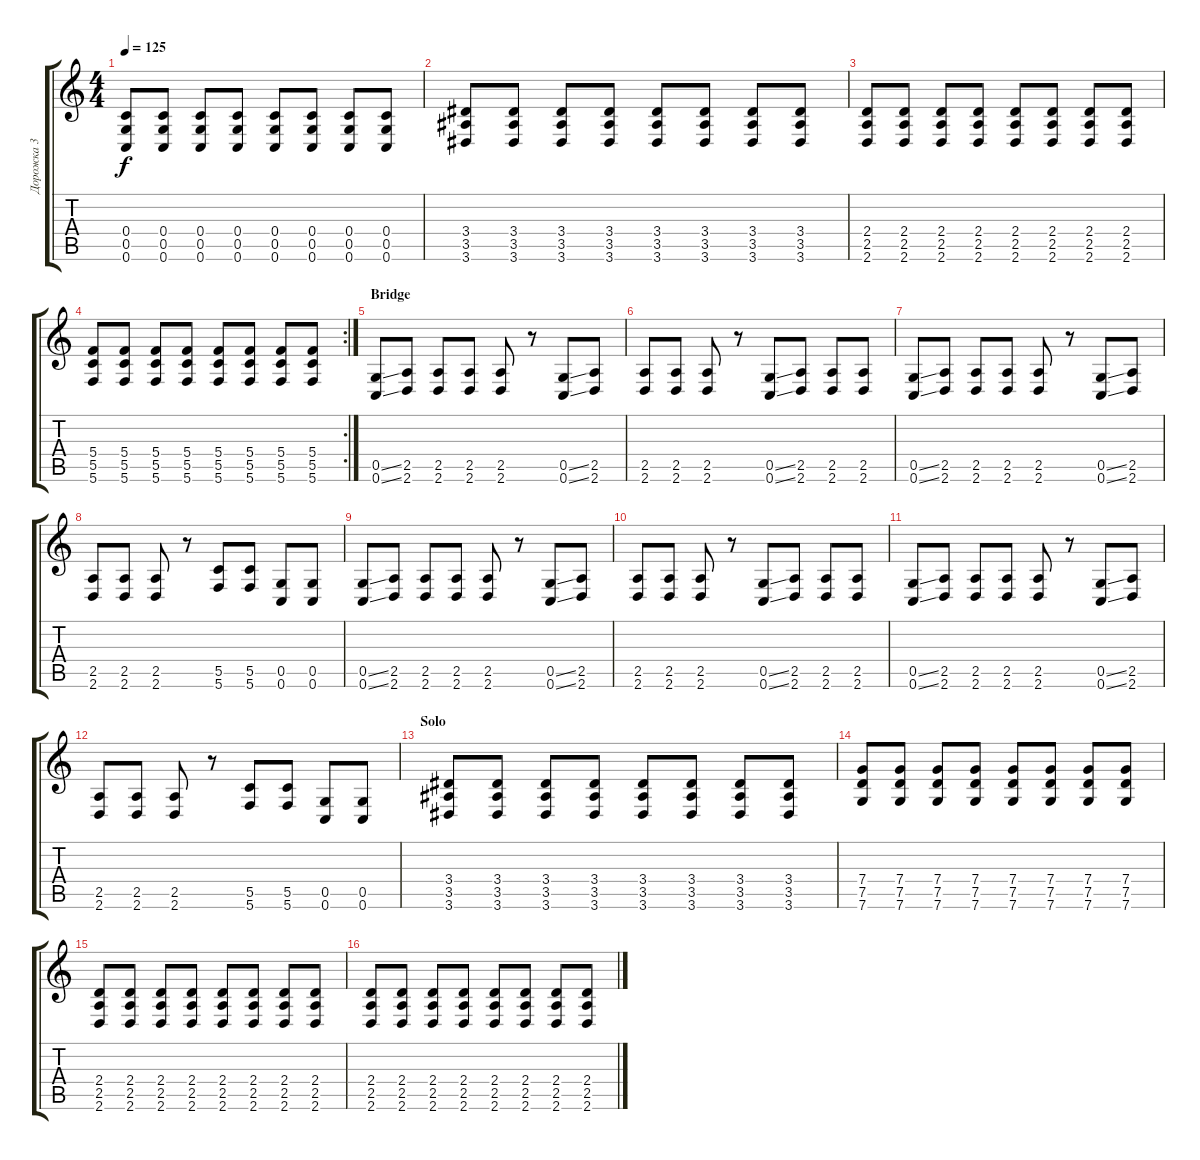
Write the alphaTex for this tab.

\track ("Дорожка 3" "Дорожка 3") {instrument distortionguitar}
\staff {score tabs}
\tuning (E4 B3 G3 C3 G2 C2) {hide}
\ts (4 4)
\tempo 125
\clef g2
\ks c
(0.4 0.5 0.6).8{dy f} (0.4 0.5 0.6).8 (0.4 0.5 0.6).8 (0.4 0.5 0.6).8 (0.4 0.5 0.6).8 (0.4 0.5 0.6).8 (0.4 0.5 0.6).8 (0.4 0.5 0.6).8 |
(3.4 3.5 3.6).8 (3.4 3.5 3.6).8 (3.4 3.5 3.6).8 (3.4 3.5 3.6).8 (3.4 3.5 3.6).8 (3.4 3.5 3.6).8 (3.4 3.5 3.6).8 (3.4 3.5 3.6).8 |
(2.4 2.5 2.6).8 (2.4 2.5 2.6).8 (2.4 2.5 2.6).8 (2.4 2.5 2.6).8 (2.4 2.5 2.6).8 (2.4 2.5 2.6).8 (2.4 2.5 2.6).8 (2.4 2.5 2.6).8 |
\rc 2
(5.4 5.5 5.6).8 (5.4 5.5 5.6).8 (5.4 5.5 5.6).8 (5.4 5.5 5.6).8 (5.4 5.5 5.6).8 (5.4 5.5 5.6).8 (5.4 5.5 5.6).8 (5.4 5.5 5.6).8 |
\section ("" "Bridge")
(0.5{ss} 0.6{ss}).8 (2.5 2.6).8 (2.5 2.6).8 (2.5 2.6).8 (2.5 2.6).8 r.8 (0.5{ss} 0.6{ss}).8 (2.5 2.6).8 |
(2.5 2.6).8 (2.5 2.6).8 (2.5 2.6).8 r.8 (0.5{ss} 0.6{ss}).8 (2.5 2.6).8 (2.5 2.6).8 (2.5 2.6).8 |
(0.5{ss} 0.6{ss}).8 (2.5 2.6).8 (2.5 2.6).8 (2.5 2.6).8 (2.5 2.6).8 r.8 (0.5{ss} 0.6{ss}).8 (2.5 2.6).8 |
(2.5 2.6).8 (2.5 2.6).8 (2.5 2.6).8 r.8 (5.5 5.6).8 (5.5 5.6).8 (0.5 0.6).8 (0.5 0.6).8 |
(0.5{ss} 0.6{ss}).8 (2.5 2.6).8 (2.5 2.6).8 (2.5 2.6).8 (2.5 2.6).8 r.8 (0.5{ss} 0.6{ss}).8 (2.5 2.6).8 |
(2.5 2.6).8 (2.5 2.6).8 (2.5 2.6).8 r.8 (0.5{ss} 0.6{ss}).8 (2.5 2.6).8 (2.5 2.6).8 (2.5 2.6).8 |
(0.5{ss} 0.6{ss}).8 (2.5 2.6).8 (2.5 2.6).8 (2.5 2.6).8 (2.5 2.6).8 r.8 (0.5{ss} 0.6{ss}).8 (2.5 2.6).8 |
(2.5 2.6).8 (2.5 2.6).8 (2.5 2.6).8 r.8 (5.5 5.6).8 (5.5 5.6).8 (0.5 0.6).8 (0.5 0.6).8 |
\section ("" "Solo")
(3.4 3.5 3.6).8{volume 13 balance 13 instrument distortionguitar} (3.4 3.5 3.6).8 (3.4 3.5 3.6).8 (3.4 3.5 3.6).8 (3.4 3.5 3.6).8 (3.4 3.5 3.6).8 (3.4 3.5 3.6).8 (3.4 3.5 3.6).8 |
(7.4 7.5 7.6).8 (7.4 7.5 7.6).8 (7.4 7.5 7.6).8 (7.4 7.5 7.6).8 (7.4 7.5 7.6).8 (7.4 7.5 7.6).8 (7.4 7.5 7.6).8 (7.4 7.5 7.6).8 |
(2.4 2.5 2.6).8 (2.4 2.5 2.6).8 (2.4 2.5 2.6).8 (2.4 2.5 2.6).8 (2.4 2.5 2.6).8 (2.4 2.5 2.6).8 (2.4 2.5 2.6).8 (2.4 2.5 2.6).8 |
(2.4 2.5 2.6).8 (2.4 2.5 2.6).8 (2.4 2.5 2.6).8 (2.4 2.5 2.6).8 (2.4 2.5 2.6).8 (2.4 2.5 2.6).8 (2.4 2.5 2.6).8 (2.4 2.5 2.6).8
